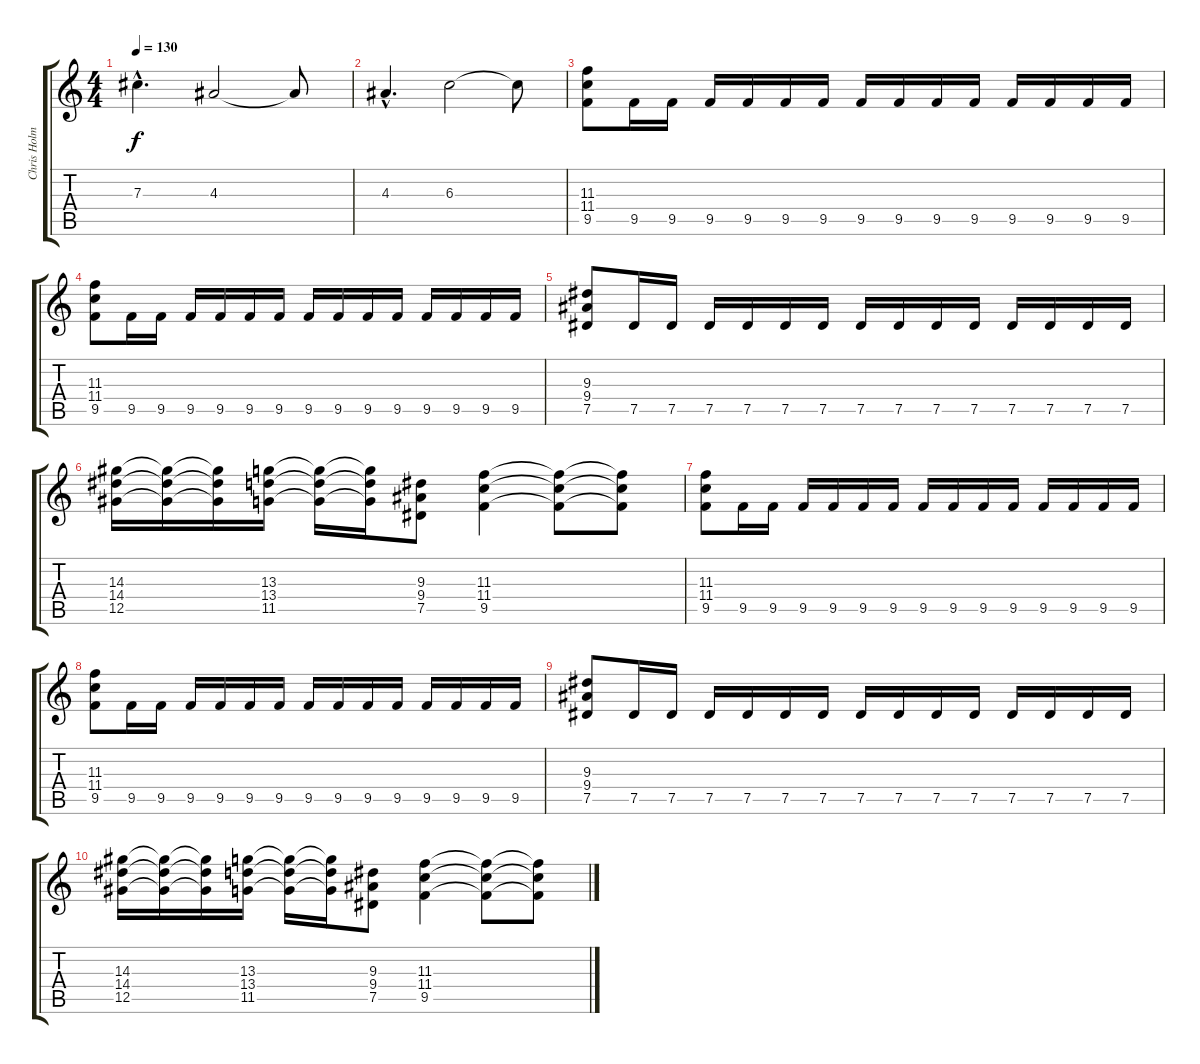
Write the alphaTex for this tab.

\track ("Chris Holmes" "Chris Holm") {instrument distortionguitar}
\staff {score tabs}
\tuning (Eb4 Bb3 Gb3 Db3 Ab2 Eb2) {hide}
\ts (4 4)
\tempo 130
\clef g2
\ks c
7.3{hac}.4{d dy f} 4.3.2 4.3{t}.8 |
4.3{hac}.4{d} 6.3.2 6.3{t}.8 |
(11.3 11.4 9.5).8 9.5.16 9.5.16 9.5.16 9.5.16 9.5.16 9.5.16 9.5.16 9.5.16 9.5.16 9.5.16 9.5.16 9.5.16 9.5.16 9.5.16 |
(11.3 11.4 9.5).8 9.5.16 9.5.16 9.5.16 9.5.16 9.5.16 9.5.16 9.5.16 9.5.16 9.5.16 9.5.16 9.5.16 9.5.16 9.5.16 9.5.16 |
(9.3 9.4 7.5).8 7.5.16 7.5.16 7.5.16 7.5.16 7.5.16 7.5.16 7.5.16 7.5.16 7.5.16 7.5.16 7.5.16 7.5.16 7.5.16 7.5.16 |
(14.3 14.4 12.5).16 (14.3{t} 14.4{t} 12.5{t}).16 (14.3{t} 14.4{t} 12.5{t}).16 (13.3 13.4 11.5).16 (13.3{t} 13.4{t} 11.5{t}).16 (13.3{t} 13.4{t} 11.5{t}).16 (9.3 9.4 7.5).8 (11.3 11.4 9.5).4 (11.3{t} 11.4{t} 9.5{t}).8 (11.3{t} 11.4{t} 9.5{t}).8 |
(11.3 11.4 9.5).8 9.5.16 9.5.16 9.5.16 9.5.16 9.5.16 9.5.16 9.5.16 9.5.16 9.5.16 9.5.16 9.5.16 9.5.16 9.5.16 9.5.16 |
(11.3 11.4 9.5).8 9.5.16 9.5.16 9.5.16 9.5.16 9.5.16 9.5.16 9.5.16 9.5.16 9.5.16 9.5.16 9.5.16 9.5.16 9.5.16 9.5.16 |
(9.3 9.4 7.5).8 7.5.16 7.5.16 7.5.16 7.5.16 7.5.16 7.5.16 7.5.16 7.5.16 7.5.16 7.5.16 7.5.16 7.5.16 7.5.16 7.5.16 |
(14.3 14.4 12.5).16 (14.3{t} 14.4{t} 12.5{t}).16 (14.3{t} 14.4{t} 12.5{t}).16 (13.3 13.4 11.5).16 (13.3{t} 13.4{t} 11.5{t}).16 (13.3{t} 13.4{t} 11.5{t}).16 (9.3 9.4 7.5).8 (11.3 11.4 9.5).4 (11.3{t} 11.4{t} 9.5{t}).8 (11.3{t} 11.4{t} 9.5{t}).8
